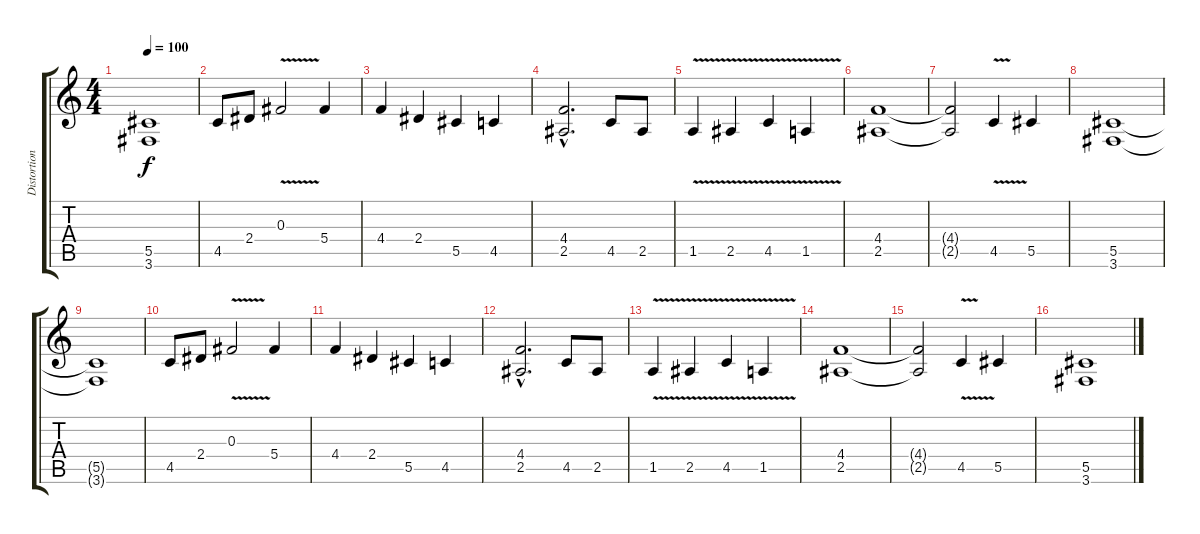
\track ("Distortion Guitar" "Distortion") {instrument distortionguitar}
\staff {score tabs}
\tuning (Eb4 Bb3 Gb3 Db3 Ab2 Eb2) {hide}
\ts (4 4)
\tempo 100
\clef g2
\ks c
(5.5{t} 3.6{t}).1{dy f} |
4.5.8 2.4.8 0.3{v}.2 5.4.4 |
4.4.4 2.4.4 5.5.4 4.5.4 |
(4.4{hac} 2.5{hac}).2{d} 4.5.8 2.5.8 |
1.5{v}.4 2.5{v}.4 4.5{v}.4 1.5{v}.4 |
(4.4 2.5).1 |
(4.4{t} 2.5{t}).2 4.5{v}.4 5.5.4 |
(5.5 3.6).1 |
(5.5{t} 3.6{t}).1 |
4.5.8 2.4.8 0.3{v}.2 5.4.4 |
4.4.4 2.4.4 5.5.4 4.5.4 |
(4.4{hac} 2.5{hac}).2{d} 4.5.8 2.5.8 |
1.5{v}.4 2.5{v}.4 4.5{v}.4 1.5{v}.4 |
(4.4 2.5).1 |
(4.4{t} 2.5{t}).2 4.5{v}.4 5.5.4 |
(5.5 3.6).1
